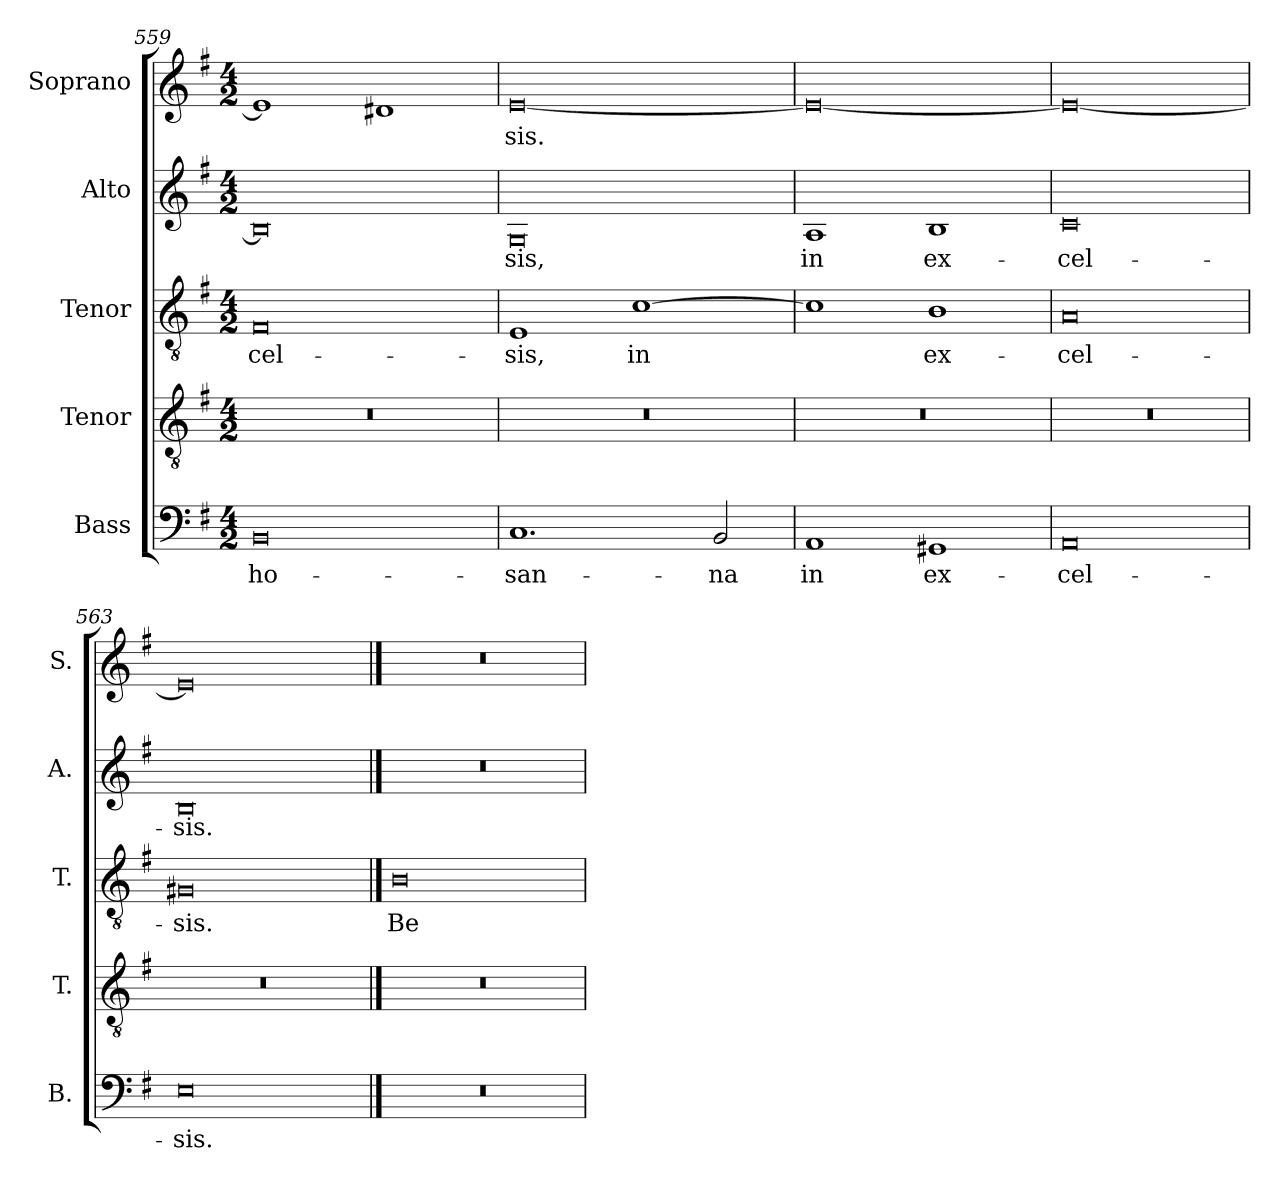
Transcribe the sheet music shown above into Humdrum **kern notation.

**kern	**text	**kern	**kern	**text	**kern	**text	**kern	**text
*part5	*part5	*part4	*part3	*part3	*part2	*part2	*part1	*part1
*staff5	*staff5	*staff4	*staff3	*staff3	*staff2	*staff2	*staff1	*staff1
*I"Bass	*	*I"Tenor	*I"Tenor	*	*I"Alto	*	*I"Soprano	*
*I'B.	*	*I'T.	*I'T.	*	*I'A.	*	*I'S.	*
*clefF4	*	*clefGv2	*clefGv2	*	*clefG2	*	*clefG2	*
*	*	*ITrd7c12	*ITrd7c12	*	*	*	*	*
*k[f#]	*	*k[f#]	*k[f#]	*	*k[f#]	*	*k[f#]	*
*G:	*	*G:	*G:	*	*G:	*	*G:	*
*M4/2	*	*M4/2	*M4/2	*	*M4/2	*	*M4/2	*
=559	=559	=559	=559	=559	=559	=559	=559	=559
!	!LO:LY:b:color=#000000	!LO:N:vis=1	!	!	!	!	!	!
!	!	!	!	!LO:LY:b:color=#000000	!	!	!	!
0BBi	ho-	0r	0FF#i	-cel-	0Bi]	.	1ei]	.
.	.	.	.	.	.	.	1d#Xi	.
=560	=560	=560	=560	=560	=560	=560	=560	=560
!	!LO:LY:b:color=#000000	!LO:N:vis=1	!	!	!	!	!	!
!	!	!	!	!LO:LY:b:color=#000000	!	!	!	!
!	!	!	!	!	!	!LO:LY:b:color=#000000	!	!
!	!	!	!	!	!	!	!	!LO:LY:b:color=#000000
1.Ci	-san-	0r	1EEi	-sis,	0Gi	-sis,	[0ei	-sis.
!	!	!	!	!LO:LY:b:color=#000000	!	!	!	!
.	.	.	[1Ci	in	.	.	.	.
!	!LO:LY:b:color=#000000	!	!	!	!	!	!	!
2BBi/	-na	.	.	.	.	.	.	.
=561	=561	=561	=561	=561	=561	=561	=561	=561
!	!LO:LY:b:color=#000000	!LO:N:vis=1	!	!	!	!	!	!
!	!	!	!	!	!	!LO:LY:b:color=#000000	!	!
1AAi	in	0r	1Ci]	.	1Ai	in	0ei_	.
!	!LO:LY:b:color=#000000	!	!	!	!	!	!	!
!	!	!	!	!LO:LY:b:color=#000000	!	!	!	!
!	!	!	!	!	!	!LO:LY:b:color=#000000	!	!
1GG#Xi	ex-	.	1BBi	ex-	1Bi	ex-	.	.
=562	=562	=562	=562	=562	=562	=562	=562	=562
!	!LO:LY:b:color=#000000	!LO:N:vis=1	!	!	!	!	!	!
!	!	!	!	!LO:LY:b:color=#000000	!	!	!	!
!	!	!	!	!	!	!LO:LY:b:color=#000000	!	!
0AAi	-cel-	0r	0AAi	-cel-	0ci	-cel-	0ei_	.
=563	=563	=563	=563	=563	=563	=563	=563	=563
!	!LO:LY:b:color=#000000	!LO:N:vis=1	!	!	!	!	!	!
!	!	!	!	!LO:LY:b:color=#000000	!	!	!	!
!	!	!	!	!	!	!LO:LY:b:color=#000000	!	!
0Ei	-sis.	0r	0GG#Xi	-sis.	0Bi	-sis.	0ei]	.
!!LO:LB:g=z
==564	==564	==564	==564	==564	==564	==564	==564	==564
!LO:N:vis=1	!	!LO:N:vis=1	!	!	!	!	!	!
*	*	*	*	*	*	*	*MM200	*
!	!	!	!	!LO:LY:b:color=#000000	!LO:N:vis=1	!	!LO:N:vis=1	!
0r	.	0r	0BBi	Be-	0r	.	0r	.
=	=	=	=	=	=	=	=	=
*-	*-	*-	*-	*-	*-	*-	*-	*-
